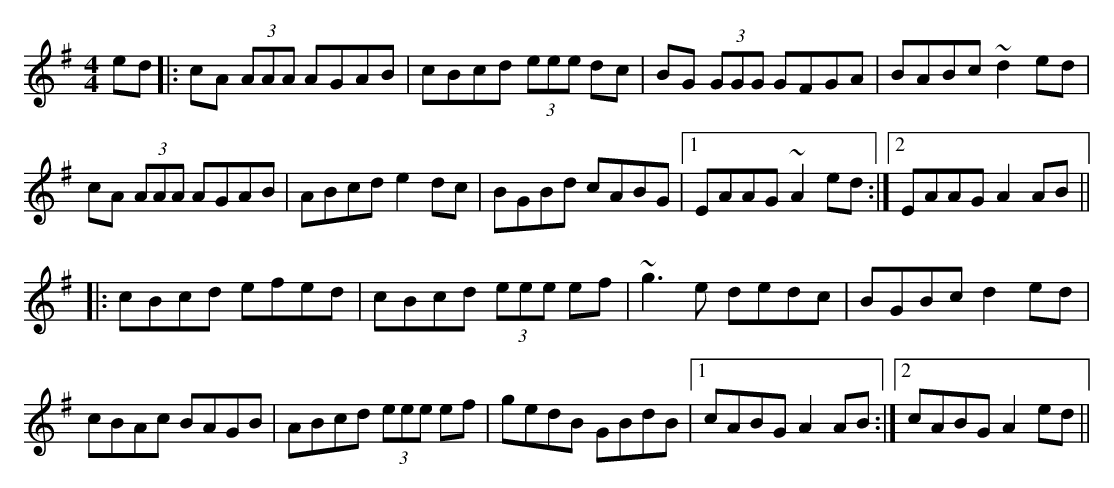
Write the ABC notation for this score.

X:1
M:4/4
K:Ador
ed|:cA (3AAA AGAB|cBcd (3eee dc|BG (3GGG GFGA|BABc ~d2 ed|
cA (3AAA AGAB|ABcd e2 dc|BGBd cABG|1 EAAG ~A2 ed:|2 EAAG A2 AB||
|:cBcd efed|cBcd (3eee ef|~g3 e dedc|BGBc d2 ed|
cBAc BAGB|ABcd (3eee ef|gedB GBdB|1 cABG A2 AB:|2 cABG A2 ed||
